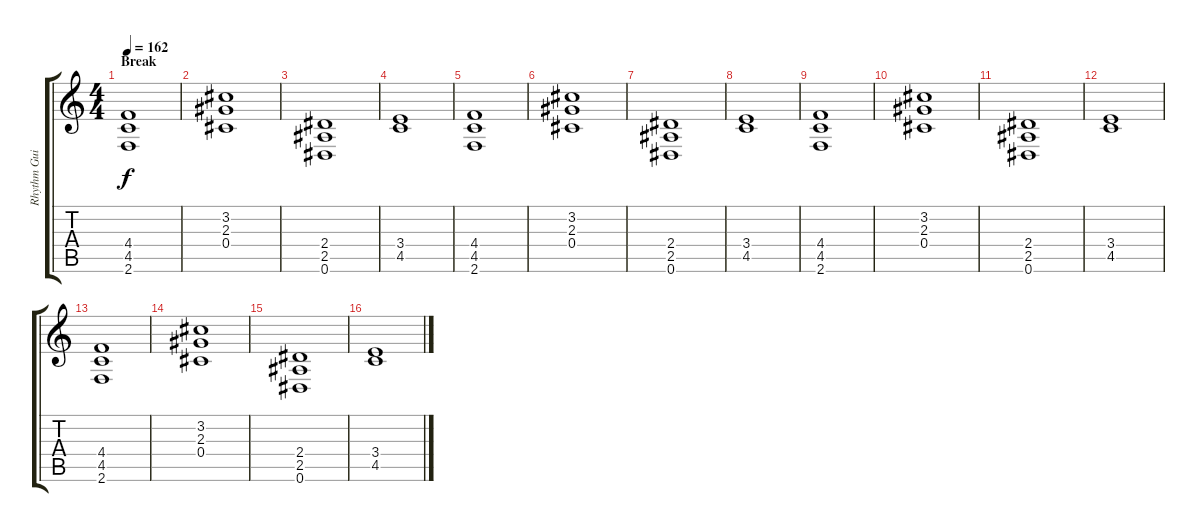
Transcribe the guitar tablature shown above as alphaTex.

\track ("Rhythm Guitar" "Rhythm Gui") {instrument distortionguitar}
\staff {score tabs}
\tuning (Eb4 Bb3 Gb3 Db3 Ab2 Eb2) {hide}
\ts (4 4)
\section ("" "Break")
\tempo 162
\clef g2
\ks c
(4.4 4.5 2.6).1{dy f} |
(3.2 2.3 0.4).1 |
(2.4 2.5 0.6).1 |
(3.4 4.5).1 |
(4.4 4.5 2.6).1 |
(3.2 2.3 0.4).1 |
(2.4 2.5 0.6).1 |
(3.4 4.5).1 |
(4.4 4.5 2.6).1 |
(3.2 2.3 0.4).1 |
(2.4 2.5 0.6).1 |
(3.4 4.5).1 |
(4.4 4.5 2.6).1 |
(3.2 2.3 0.4).1 |
(2.4 2.5 0.6).1 |
(3.4 4.5).1
